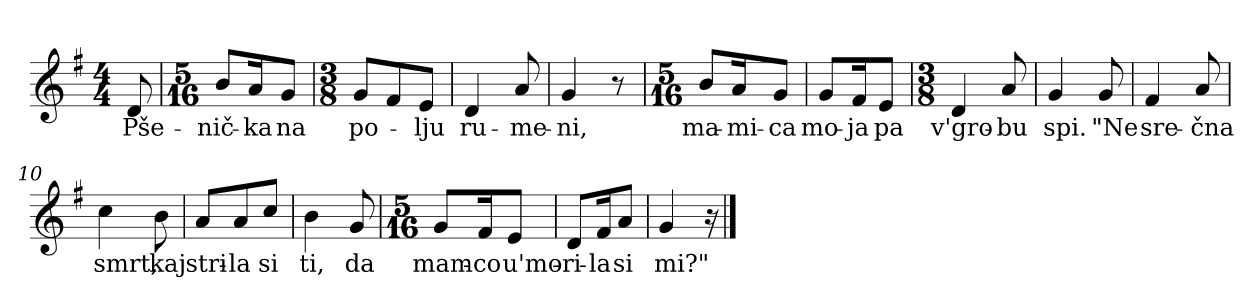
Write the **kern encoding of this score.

**kern	**text
*part1	*part1
*staff1	*staff1
*clefG2	*
*k[f#]	*
*G:	*
*M4/4	*
=	=
8d/	Pše-
=1	=1
*M5/16	*
8b/L	-nič-
16a/K	-ka
8g/J	na
=2	=2
*M3/8	*
8g/L	po-
8f#/	.
8e/J	-lju
=3	=3
4d/	ru-
8a/	-me-
=4	=4
4g/	-ni,
8r	.
=5	=5
*M5/16	*
8b/L	ma-
16a/K	-mi-
8g/J	-ca
=6	=6
8g/L	mo-
16f#/K	-ja
8e/J	pa
=7	=7
*M3/8	*
4d/	v'gro-
8a/	-bu
=8	=8
4g/	spi.
8g/	"Ne
!!LO:LB:g=z
=9	=9
4f#/	sre-
8a/	-čna
=10	=10
4cc\	smrt,
8b\	kaj
=11	=11
8a/L	stri-
8a/	-la
8cc/J	si
=12	=12
4b\	ti,
8g/	da
=13	=13
*M5/16	*
8g/L	mam-
16f#/K	-co
8e/J	u'mo-
=14	=14
8d/L	-ri-
16f#/K	-la
8a/J	si
=15	=15
4g/	mi?"
16r	.
==	==
*-	*-
